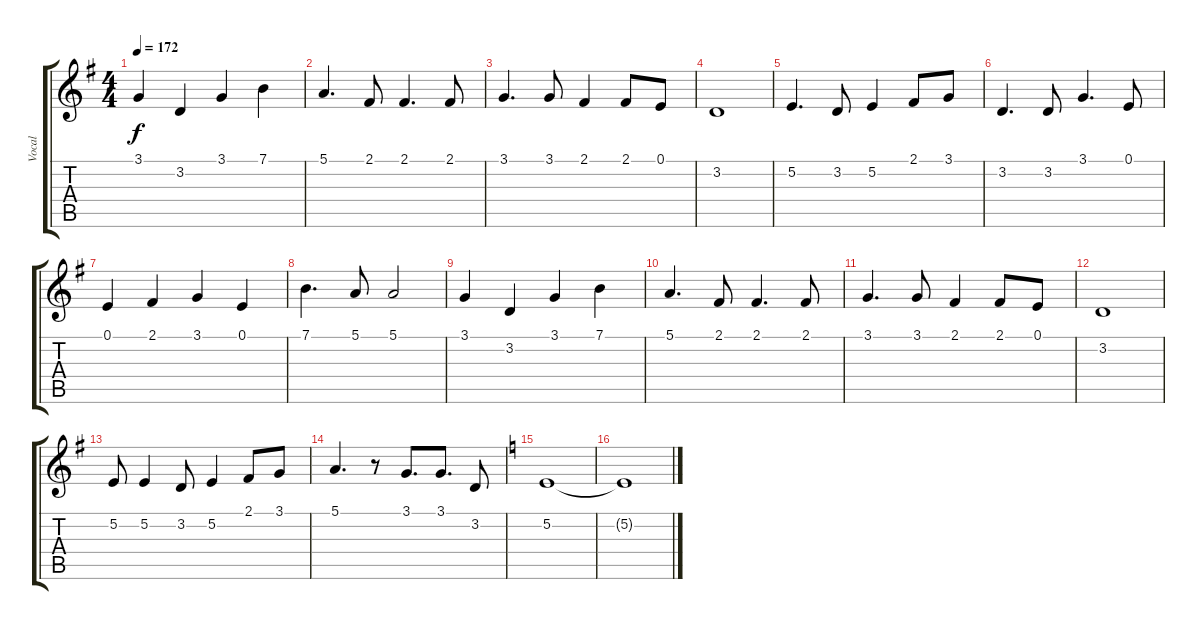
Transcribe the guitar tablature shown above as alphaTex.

\track ("Vocal" "Vocal") {instrument flute}
\staff {score tabs}
\tuning (E4 B3 G3 D3 A2 E2) {hide}
\ts (4 4)
\tempo 172
\clef g2
\ks eminor
3.1.4{dy f} 3.2.4 3.1.4 7.1.4 |
5.1.4{d} 2.1.8 2.1.4{d} 2.1.8 |
3.1.4{d} 3.1.8 2.1.4 2.1.8 0.1.8 |
3.2.1 |
5.2.4{d} 3.2.8 5.2.4 2.1.8 3.1.8 |
3.2.4{d} 3.2.8 3.1.4{d} 0.1.8 |
0.1.4 2.1.4 3.1.4 0.1.4 |
7.1.4{d} 5.1.8 5.1.2 |
3.1.4 3.2.4 3.1.4 7.1.4 |
5.1.4{d} 2.1.8 2.1.4{d} 2.1.8 |
3.1.4{d} 3.1.8 2.1.4 2.1.8 0.1.8 |
3.2.1 |
5.2.8 5.2.4 3.2.8 5.2.4 2.1.8 3.1.8 |
5.1.4{d} r.8 3.1.8{d} 3.1.8{d} 3.2.8 |
\ks c
5.2.1 |
5.2{t}.1
